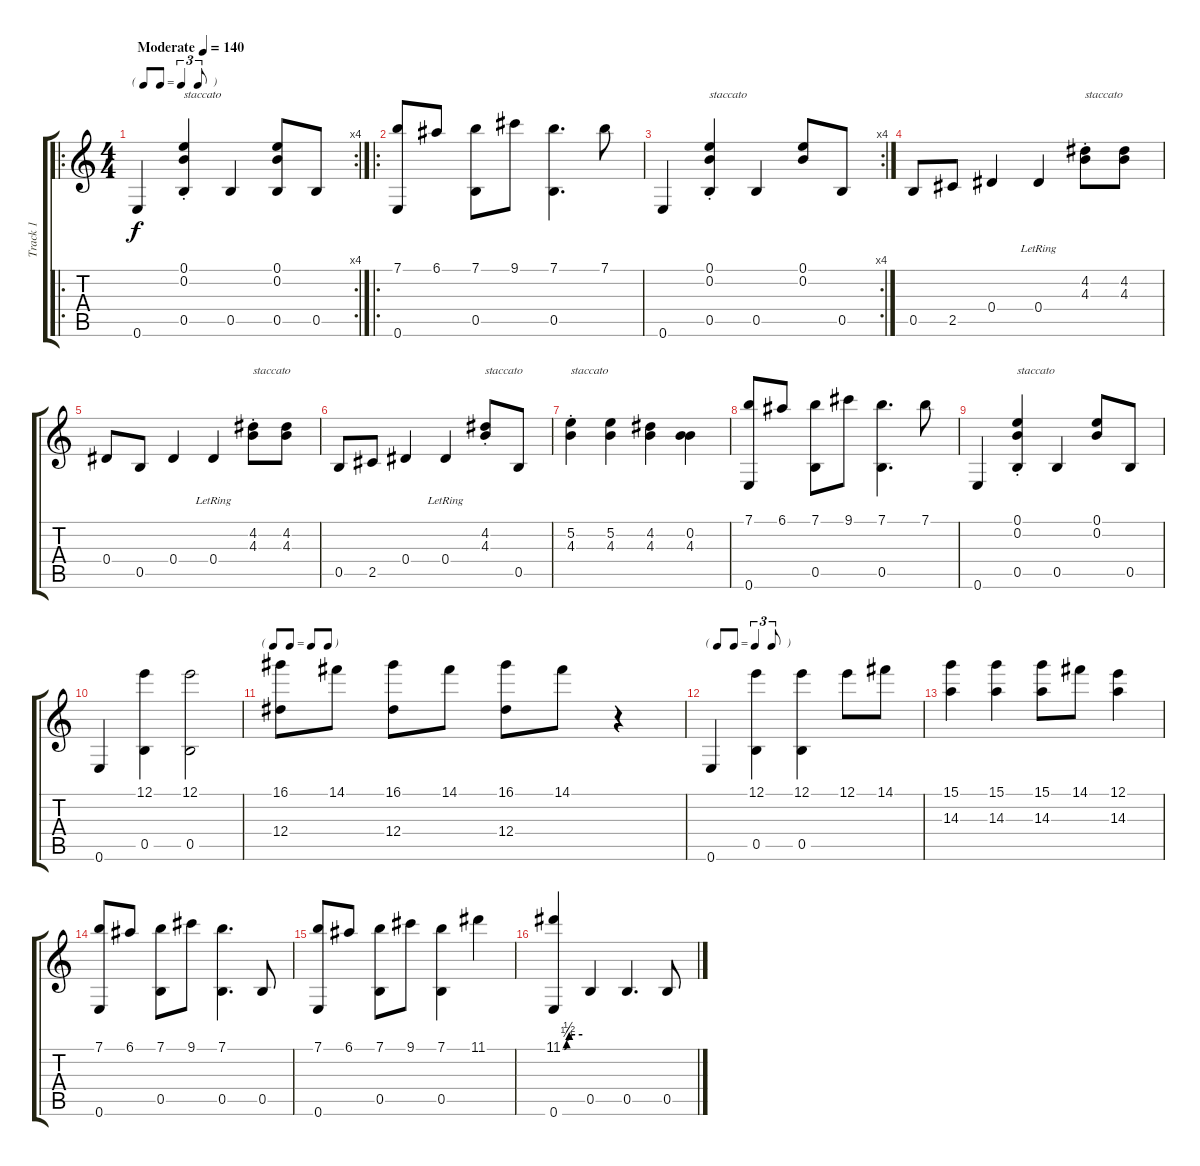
\track ("Track 1" "Track 1") {instrument acousticguitarsteel}
\staff {score tabs}
\tuning (E4 B3 G3 Eb3 B2 E2) {hide}
\ro
\rc 4
\ts (4 4)
\tf triplet8th
\tempo (140 "Moderate")
\clef g2
\ks c
0.6.4{dy f instrument acousticguitarsteel} (0.1{st} 0.2{st} 0.5).4{txt "staccato"} 0.5.4 (0.1 0.2 0.5).8 0.5.8 |
\ro
(7.1 0.6).8 6.1.8 (7.1 0.5).8 9.1.8 (7.1 0.5).4{d} 7.1.8 |
\rc 4
0.6.4 (0.1{st} 0.2{st} 0.5).4{txt "staccato"} 0.5.4 (0.1 0.2).8 0.5.8 |
0.5.8 2.5.8 0.4.4 0.4{lr}.4 (4.2{st} 4.3{st}).8{txt "staccato"} (4.2 4.3).8 |
0.4.8 0.5.8 0.4.4 0.4{lr}.4 (4.2{st} 4.3{st}).8{txt "staccato"} (4.2 4.3).8 |
0.5.8 2.5.8 0.4.4 0.4{lr}.4 (4.2{st} 4.3{st}).8{txt "staccato"} 0.5.8 |
(5.2{st} 4.3{st}).4{txt "staccato"} (5.2 4.3).4 (4.2 4.3).4 (0.2 4.3).4 |
(7.1 0.6).8 6.1.8 (7.1 0.5).8 9.1.8 (7.1 0.5).4{d} 7.1.8 |
0.6.4 (0.1{st} 0.2{st} 0.5).4{txt "staccato"} 0.5.4 (0.1 0.2).8 0.5.8 |
0.6.4 (12.1 0.5).4 (12.1 0.5).2 |
\tf none
(16.1 12.4).8 14.1.8 (16.1 12.4).8 14.1.8 (16.1 12.4).8 14.1.8 r.4 |
\tf triplet8th
0.6.4 (12.1 0.5).4 (12.1 0.5).4 12.1.8 14.1.8 |
(15.1 14.3).4 (15.1 14.3).4 (15.1 14.3).8 14.1.8 (12.1 14.3).4 |
(7.1 0.6).8 6.1.8 (7.1 0.5).8 9.1.8 (7.1 0.5).4{d} 0.5.8 |
(7.1 0.6).8 6.1.8 (7.1 0.5).8 9.1.8 (7.1 0.5).4 11.1.4 |
(11.1{be (custom 0 0 5 0 12 1 20 2 60 2)} 0.6).4 0.5.4 0.5.4{d} 0.5.8
